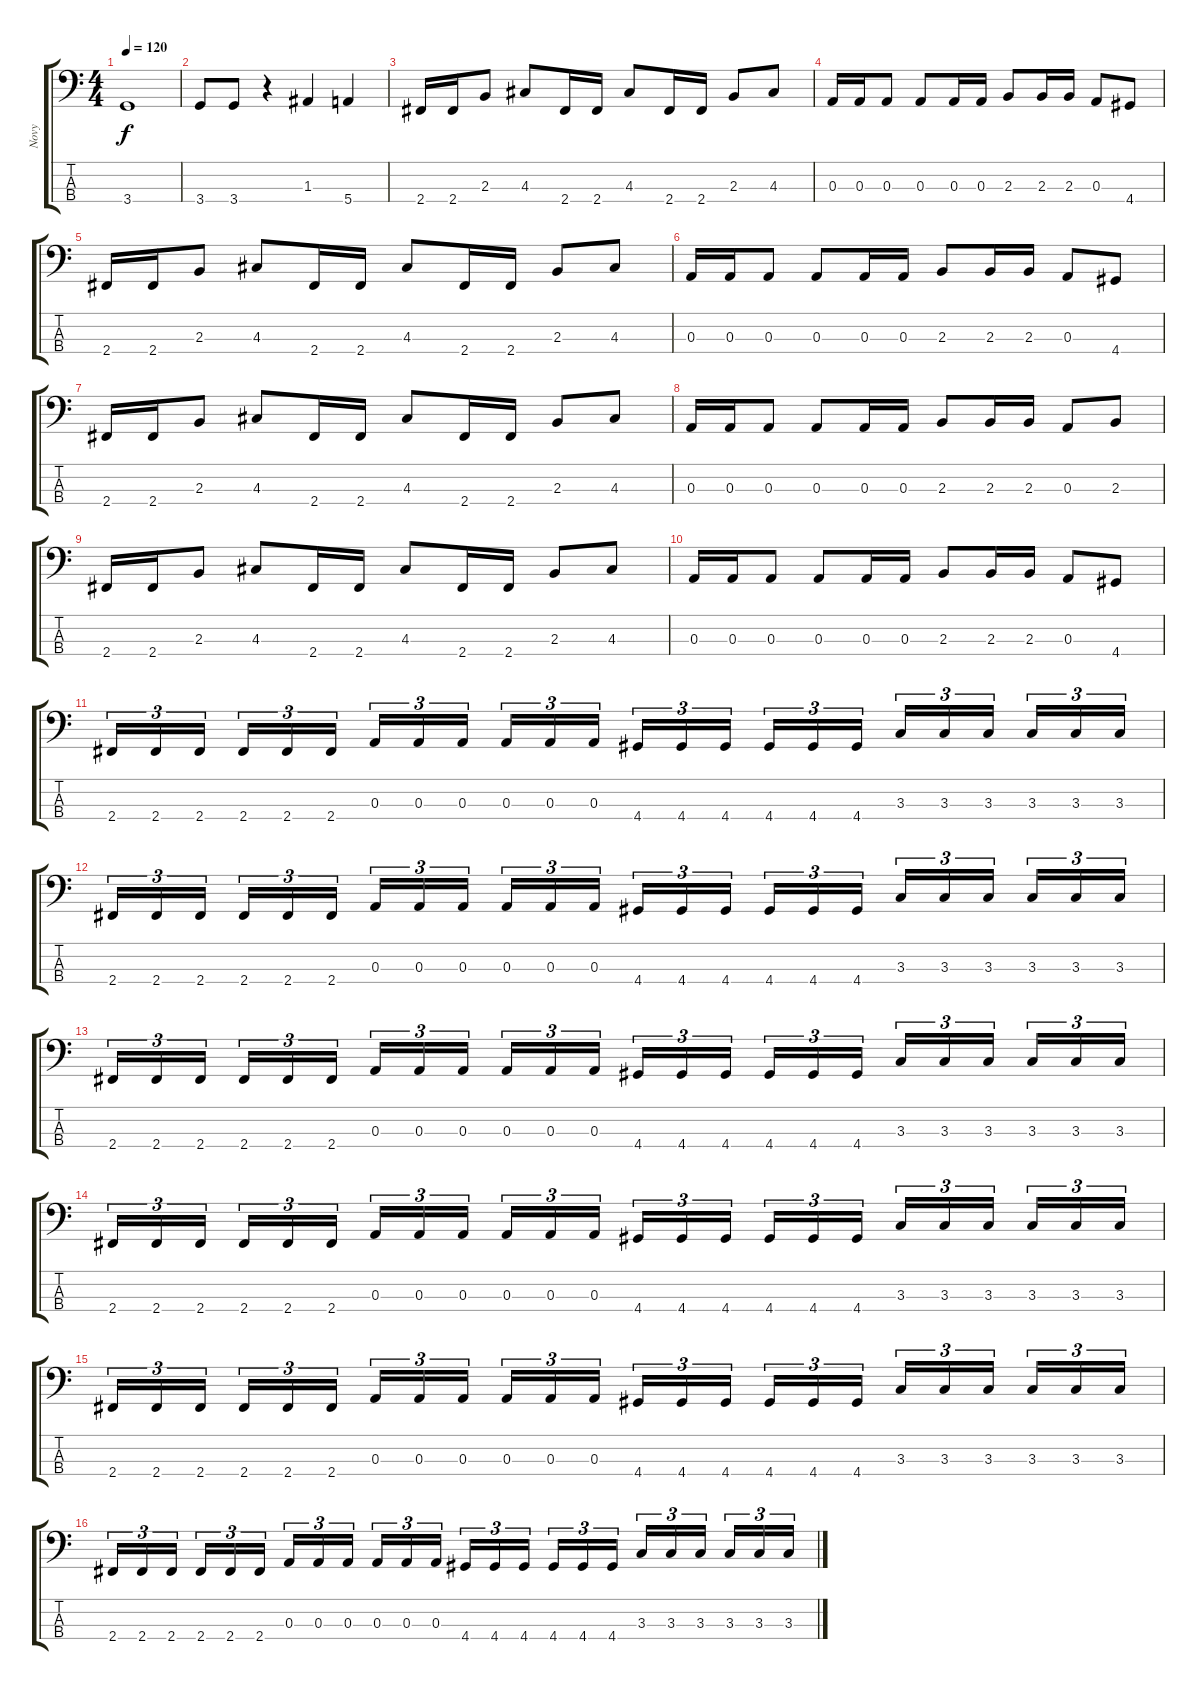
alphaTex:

\track ("Novy" "Novy") {mute instrument electricbasspick}
\staff {score tabs}
\tuning (G2 D2 A1 E1) {hide}
\ts (4 4)
\tempo 120
\clef f4
\ks c
3.4.1{dy f} |
3.4.8 3.4.8 r.4 1.3.4 5.4.4 |
2.4.16 2.4.16 2.3.8 4.3.8 2.4.16 2.4.16 4.3.8 2.4.16 2.4.16 2.3.8 4.3.8 |
0.3.16 0.3.16 0.3.8 0.3.8 0.3.16 0.3.16 2.3.8 2.3.16 2.3.16 0.3.8 4.4.8 |
2.4.16 2.4.16 2.3.8 4.3.8 2.4.16 2.4.16 4.3.8 2.4.16 2.4.16 2.3.8 4.3.8 |
0.3.16 0.3.16 0.3.8 0.3.8 0.3.16 0.3.16 2.3.8 2.3.16 2.3.16 0.3.8 4.4.8 |
2.4.16 2.4.16 2.3.8 4.3.8 2.4.16 2.4.16 4.3.8 2.4.16 2.4.16 2.3.8 4.3.8 |
0.3.16 0.3.16 0.3.8 0.3.8 0.3.16 0.3.16 2.3.8 2.3.16 2.3.16 0.3.8 2.3.8 |
2.4.16 2.4.16 2.3.8 4.3.8 2.4.16 2.4.16 4.3.8 2.4.16 2.4.16 2.3.8 4.3.8 |
0.3.16 0.3.16 0.3.8 0.3.8 0.3.16 0.3.16 2.3.8 2.3.16 2.3.16 0.3.8 4.4.8 |
2.4.16{tu (3 2)} 2.4.16{tu (3 2)} 2.4.16{tu (3 2) beam splitsecondary} 2.4.16{tu (3 2)} 2.4.16{tu (3 2)} 2.4.16{tu (3 2)} 0.3.16{tu (3 2)} 0.3.16{tu (3 2)} 0.3.16{tu (3 2) beam splitsecondary} 0.3.16{tu (3 2)} 0.3.16{tu (3 2)} 0.3.16{tu (3 2)} 4.4.16{tu (3 2)} 4.4.16{tu (3 2)} 4.4.16{tu (3 2) beam splitsecondary} 4.4.16{tu (3 2)} 4.4.16{tu (3 2)} 4.4.16{tu (3 2)} 3.3.16{tu (3 2)} 3.3.16{tu (3 2)} 3.3.16{tu (3 2) beam splitsecondary} 3.3.16{tu (3 2)} 3.3.16{tu (3 2)} 3.3.16{tu (3 2)} |
2.4.16{tu (3 2)} 2.4.16{tu (3 2)} 2.4.16{tu (3 2) beam splitsecondary} 2.4.16{tu (3 2)} 2.4.16{tu (3 2)} 2.4.16{tu (3 2)} 0.3.16{tu (3 2)} 0.3.16{tu (3 2)} 0.3.16{tu (3 2) beam splitsecondary} 0.3.16{tu (3 2)} 0.3.16{tu (3 2)} 0.3.16{tu (3 2)} 4.4.16{tu (3 2)} 4.4.16{tu (3 2)} 4.4.16{tu (3 2) beam splitsecondary} 4.4.16{tu (3 2)} 4.4.16{tu (3 2)} 4.4.16{tu (3 2)} 3.3.16{tu (3 2)} 3.3.16{tu (3 2)} 3.3.16{tu (3 2) beam splitsecondary} 3.3.16{tu (3 2)} 3.3.16{tu (3 2)} 3.3.16{tu (3 2)} |
2.4.16{tu (3 2)} 2.4.16{tu (3 2)} 2.4.16{tu (3 2) beam splitsecondary} 2.4.16{tu (3 2)} 2.4.16{tu (3 2)} 2.4.16{tu (3 2)} 0.3.16{tu (3 2)} 0.3.16{tu (3 2)} 0.3.16{tu (3 2) beam splitsecondary} 0.3.16{tu (3 2)} 0.3.16{tu (3 2)} 0.3.16{tu (3 2)} 4.4.16{tu (3 2)} 4.4.16{tu (3 2)} 4.4.16{tu (3 2) beam splitsecondary} 4.4.16{tu (3 2)} 4.4.16{tu (3 2)} 4.4.16{tu (3 2)} 3.3.16{tu (3 2)} 3.3.16{tu (3 2)} 3.3.16{tu (3 2) beam splitsecondary} 3.3.16{tu (3 2)} 3.3.16{tu (3 2)} 3.3.16{tu (3 2)} |
2.4.16{tu (3 2)} 2.4.16{tu (3 2)} 2.4.16{tu (3 2) beam splitsecondary} 2.4.16{tu (3 2)} 2.4.16{tu (3 2)} 2.4.16{tu (3 2)} 0.3.16{tu (3 2)} 0.3.16{tu (3 2)} 0.3.16{tu (3 2) beam splitsecondary} 0.3.16{tu (3 2)} 0.3.16{tu (3 2)} 0.3.16{tu (3 2)} 4.4.16{tu (3 2)} 4.4.16{tu (3 2)} 4.4.16{tu (3 2) beam splitsecondary} 4.4.16{tu (3 2)} 4.4.16{tu (3 2)} 4.4.16{tu (3 2)} 3.3.16{tu (3 2)} 3.3.16{tu (3 2)} 3.3.16{tu (3 2) beam splitsecondary} 3.3.16{tu (3 2)} 3.3.16{tu (3 2)} 3.3.16{tu (3 2)} |
2.4.16{tu (3 2)} 2.4.16{tu (3 2)} 2.4.16{tu (3 2) beam splitsecondary} 2.4.16{tu (3 2)} 2.4.16{tu (3 2)} 2.4.16{tu (3 2)} 0.3.16{tu (3 2)} 0.3.16{tu (3 2)} 0.3.16{tu (3 2) beam splitsecondary} 0.3.16{tu (3 2)} 0.3.16{tu (3 2)} 0.3.16{tu (3 2)} 4.4.16{tu (3 2)} 4.4.16{tu (3 2)} 4.4.16{tu (3 2) beam splitsecondary} 4.4.16{tu (3 2)} 4.4.16{tu (3 2)} 4.4.16{tu (3 2)} 3.3.16{tu (3 2)} 3.3.16{tu (3 2)} 3.3.16{tu (3 2) beam splitsecondary} 3.3.16{tu (3 2)} 3.3.16{tu (3 2)} 3.3.16{tu (3 2)} |
2.4.16{tu (3 2)} 2.4.16{tu (3 2)} 2.4.16{tu (3 2) beam splitsecondary} 2.4.16{tu (3 2)} 2.4.16{tu (3 2)} 2.4.16{tu (3 2)} 0.3.16{tu (3 2)} 0.3.16{tu (3 2)} 0.3.16{tu (3 2) beam splitsecondary} 0.3.16{tu (3 2)} 0.3.16{tu (3 2)} 0.3.16{tu (3 2)} 4.4.16{tu (3 2)} 4.4.16{tu (3 2)} 4.4.16{tu (3 2) beam splitsecondary} 4.4.16{tu (3 2)} 4.4.16{tu (3 2)} 4.4.16{tu (3 2)} 3.3.16{tu (3 2)} 3.3.16{tu (3 2)} 3.3.16{tu (3 2) beam splitsecondary} 3.3.16{tu (3 2)} 3.3.16{tu (3 2)} 3.3.16{tu (3 2)}
